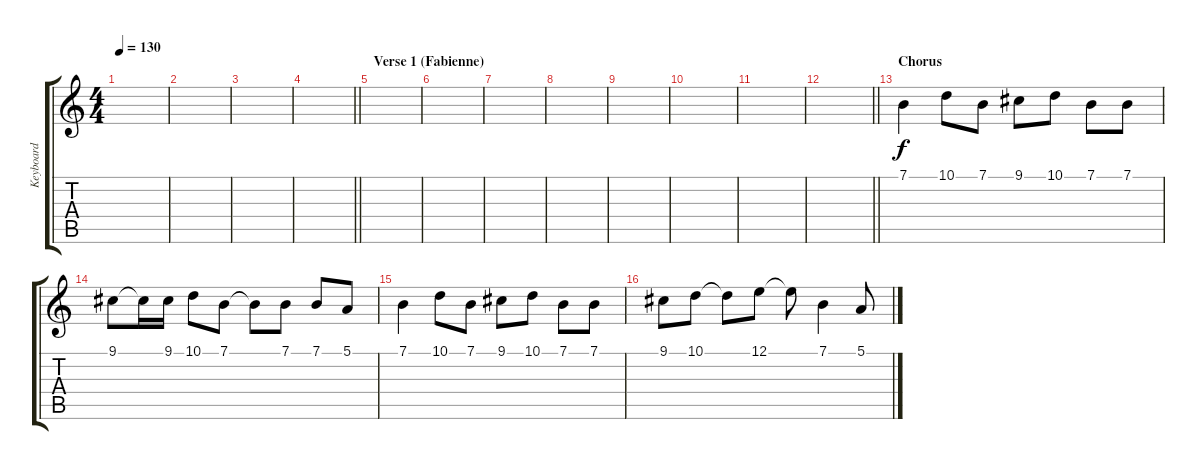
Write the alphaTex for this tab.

\track ("Keyboard" "Keyboard") {instrument electricgrandpiano}
\staff {score tabs}
\tuning (E4 B3 G3 D3 A2 E2) {hide}
\ts (4 4)
\tempo 130
\clef g2
\ks c
|
|
|
\barLineRight lightlight
|
\section ("" "Verse 1 (Fabienne)")
|
|
|
|
|
|
|
\barLineRight lightlight
|
\section ("" "Chorus ")
7.1.4 10.1.8 7.1.8 9.1.8 10.1.8 7.1.8 7.1.8 |
9.1.8 9.1{t}.16 9.1.16 10.1.8 7.1.8 7.1{t}.8 7.1.8 7.1.8 5.1.8 |
7.1.4 10.1.8 7.1.8 9.1.8 10.1.8 7.1.8 7.1.8 |
9.1.8 10.1.8 10.1{t}.8 12.1.8 12.1{t}.8 7.1.4 5.1.8
